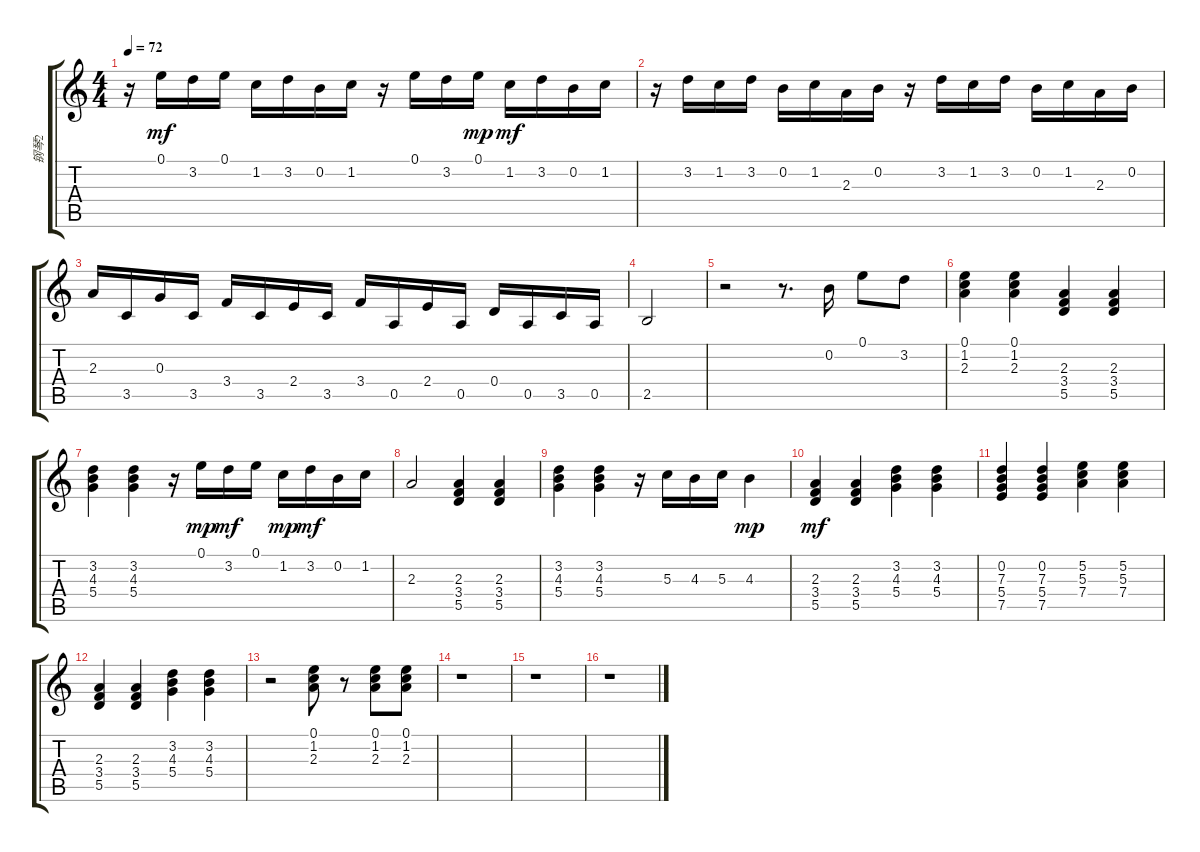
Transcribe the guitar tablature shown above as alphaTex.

\track ("钢琴2" "钢琴2") {instrument distortionguitar}
\staff {score tabs}
\tuning (E4 B3 G3 D3 A2 E2) {hide}
\ts (4 4)
\tempo 72
\clef g2
\ks c
r.16{dy mf} 0.1.16{volume 9} 3.2.16 0.1.16 1.2.16 3.2.16 0.2.16 1.2.16 r.16 0.1.16 3.2.16 0.1.16{dy mp} 1.2.16{dy mf} 3.2.16 0.2.16 1.2.16 |
r.16 3.2.16 1.2.16 3.2.16 0.2.16 1.2.16 2.3.16 0.2.16 r.16 3.2.16 1.2.16 3.2.16 0.2.16 1.2.16 2.3.16 0.2.16 |
2.3.16 3.5.16 0.3.16 3.5.16 3.4.16 3.5.16 2.4.16 3.5.16 3.4.16 0.5.16 2.4.16 0.5.16 0.4.16 0.5.16 3.5.16 0.5.16 |
2.5.2 |
r.2 r.8{d} 0.2.16 0.1.8 3.2.8 |
(0.1 1.2 2.3).4{volume 10} (0.1 1.2 2.3).4 (2.3 3.4 5.5).4 (2.3 3.4 5.5).4 |
(3.2 4.3 5.4).4 (3.2 4.3 5.4).4 r.16 0.1.16{dy mp} 3.2.16{dy mf} 0.1.16 1.2.16{dy mp} 3.2.16{dy mf} 0.2.16 1.2.16 |
2.3.2 (2.3 3.4 5.5).4 (2.3 3.4 5.5).4 |
(3.2 4.3 5.4).4 (3.2 4.3 5.4).4 r.16 5.3.16 4.3.16 5.3.16 4.3.4{dy mp} |
(2.3 3.4 5.5).4{dy mf} (2.3 3.4 5.5).4 (3.2 4.3 5.4).4 (3.2 4.3 5.4).4 |
(0.2 7.3 5.4 7.5).4 (0.2 7.3 5.4 7.5).4 (5.2 5.3 7.4).4 (5.2 5.3 7.4).4 |
(2.3 3.4 5.5).4 (2.3 3.4 5.5).4 (3.2 4.3 5.4).4 (3.2 4.3 5.4).4 |
r.2 (0.1 1.2 2.3).8 r.8 (0.1 1.2 2.3).8 (0.1 1.2 2.3).8 |
r.1 |
r.1 |
r.1
